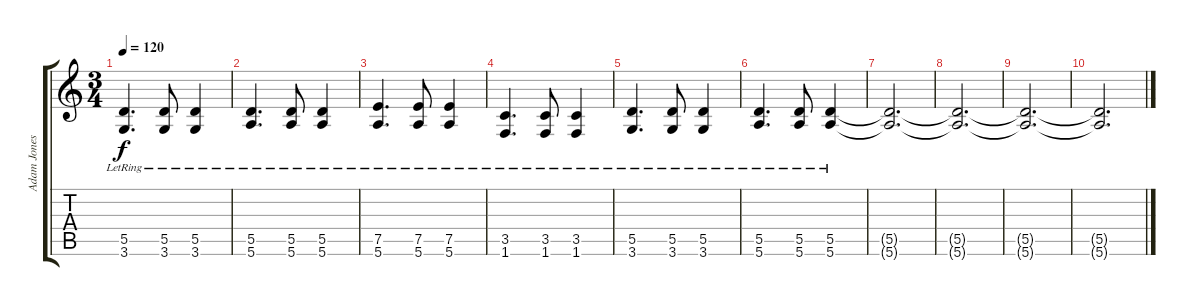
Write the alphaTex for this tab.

\track ("Adam Jones" "Adam Jones") {instrument overdrivenguitar}
\staff {score tabs}
\tuning (E4 B3 G3 D3 A2 E2) {hide}
\ts (3 4)
\tempo 120
\clef g2
\ks c
(5.5{lr} 3.6{lr}).4{d dy f} (5.5{lr} 3.6{lr}).8 (5.5{lr} 3.6{lr}).4 |
(5.5{lr} 5.6{lr}).4{d} (5.5{lr} 5.6{lr}).8 (5.5{lr} 5.6{lr}).4 |
(7.5{lr} 5.6{lr}).4{d} (7.5{lr} 5.6{lr}).8 (7.5{lr} 5.6{lr}).4 |
(3.5{lr} 1.6{lr}).4{d} (3.5{lr} 1.6{lr}).8 (3.5{lr} 1.6{lr}).4 |
(5.5{lr} 3.6{lr}).4{d} (5.5{lr} 3.6{lr}).8 (5.5{lr} 3.6{lr}).4 |
(5.5{lr} 5.6{lr}).4{d} (5.5{lr} 5.6{lr}).8 (5.5{lr} 5.6{lr}).4 |
(5.5{t} 5.6{t}).2{d} |
(5.5{t} 5.6{t}).2{d} |
(5.5{t} 5.6{t}).2{d} |
(5.5{t} 5.6{t}).2{d}
